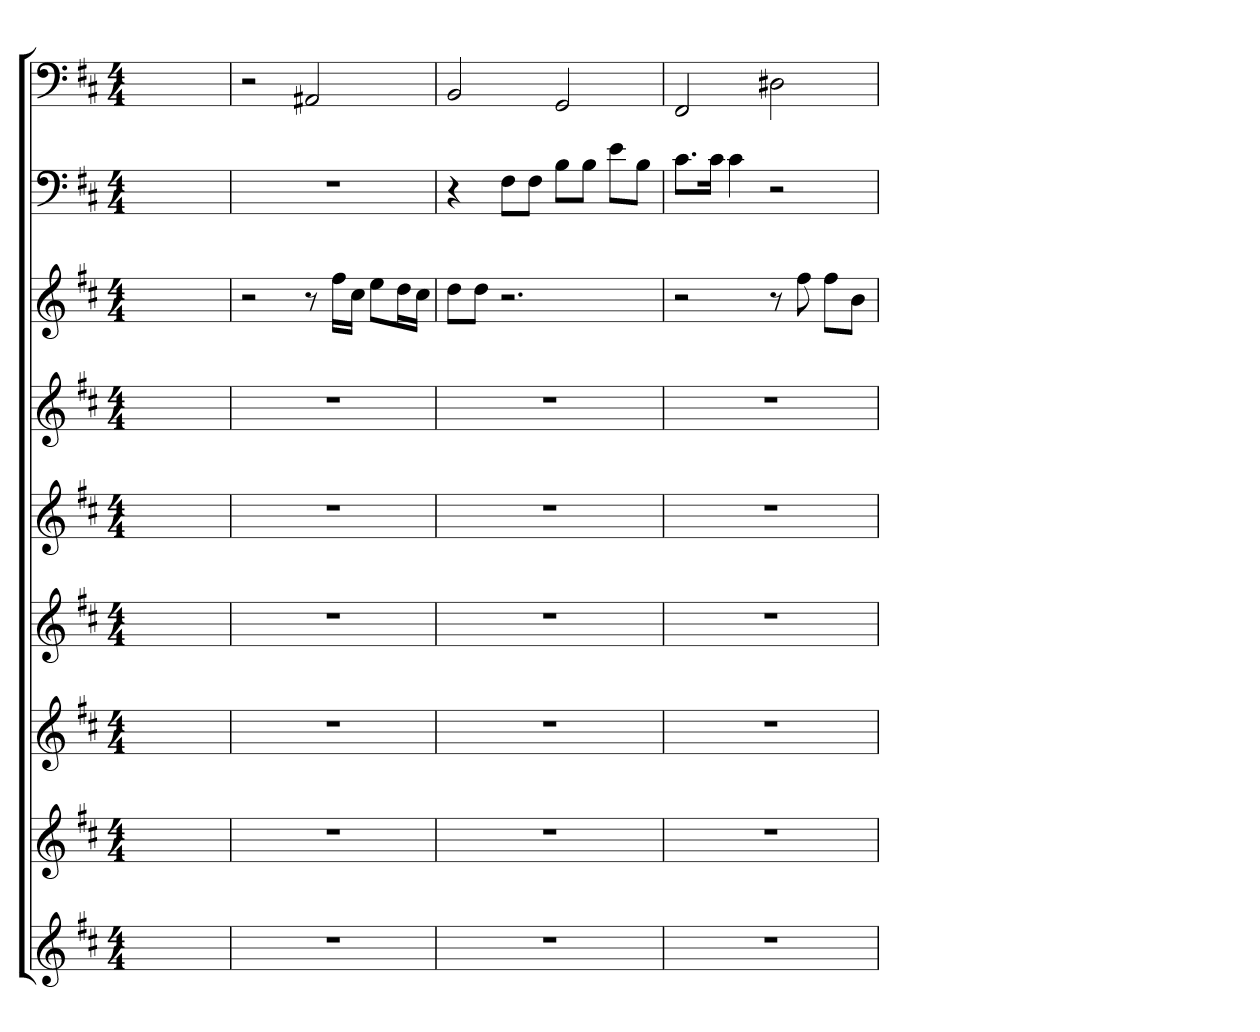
**kern	**kern	**kern	**kern	**kern	**kern	**kern	**kern	**kern
*part9	*part8	*part7	*part6	*part5	*part4	*part3	*part2	*part1
*staff9	*staff8	*staff7	*staff6	*staff5	*staff4	*staff3	*staff2	*staff1
*clefG2	*clefG2	*clefG2	*clefG2	*clefG2	*clefG2	*clefG2	*clefF4	*clefF4
*k[f#c#]	*k[f#c#]	*k[f#c#]	*k[f#c#]	*k[f#c#]	*k[f#c#]	*k[f#c#]	*k[f#c#]	*k[f#c#]
*b:	*b:	*b:	*b:	*b:	*b:	*b:	*b:	*b:
*M4/4	*M4/4	*M4/4	*M4/4	*M4/4	*M4/4	*M4/4	*M4/4	*M4/4
=1	=1	=1	=1	=1	=1	=1	=1	=1
1ryy	1ryy	1ryy	1ryy	1ryy	1ryy	1ryy	1ryy	1ryy
=71	=71	=71	=71	=71	=71	=71	=71	=71
1r	1r	1r	1r	1r	1r	2r	1r	2r
.	.	.	.	.	.	8r	.	2AA#X
.	.	.	.	.	.	16ff#\LL	.	.
.	.	.	.	.	.	16cc#\JJ	.	.
.	.	.	.	.	.	8ee\L	.	.
.	.	.	.	.	.	16dd\L	.	.
.	.	.	.	.	.	16cc#\JJ	.	.
=72	=72	=72	=72	=72	=72	=72	=72	=72
1r	1r	1r	1r	1r	1r	8dd\L	4r	2BB
.	.	.	.	.	.	8dd\J	.	.
.	.	.	.	.	.	2.r	8F#\L	.
.	.	.	.	.	.	.	8F#\J	.
.	.	.	.	.	.	.	8B\L	2GG
.	.	.	.	.	.	.	8B\J	.
.	.	.	.	.	.	.	8e\L	.
.	.	.	.	.	.	.	8B\J	.
=73	=73	=73	=73	=73	=73	=73	=73	=73
1r	1r	1r	1r	1r	1r	2r	8.c#\L	2FF#
.	.	.	.	.	.	.	16c#\Jk	.
.	.	.	.	.	.	.	4c#	.
.	.	.	.	.	.	8r	2r	2D#X
.	.	.	.	.	.	8ff#	.	.
.	.	.	.	.	.	8ff#\L	.	.
.	.	.	.	.	.	8b\J	.	.
=	=	=	=	=	=	=	=	=
*-	*-	*-	*-	*-	*-	*-	*-	*-
